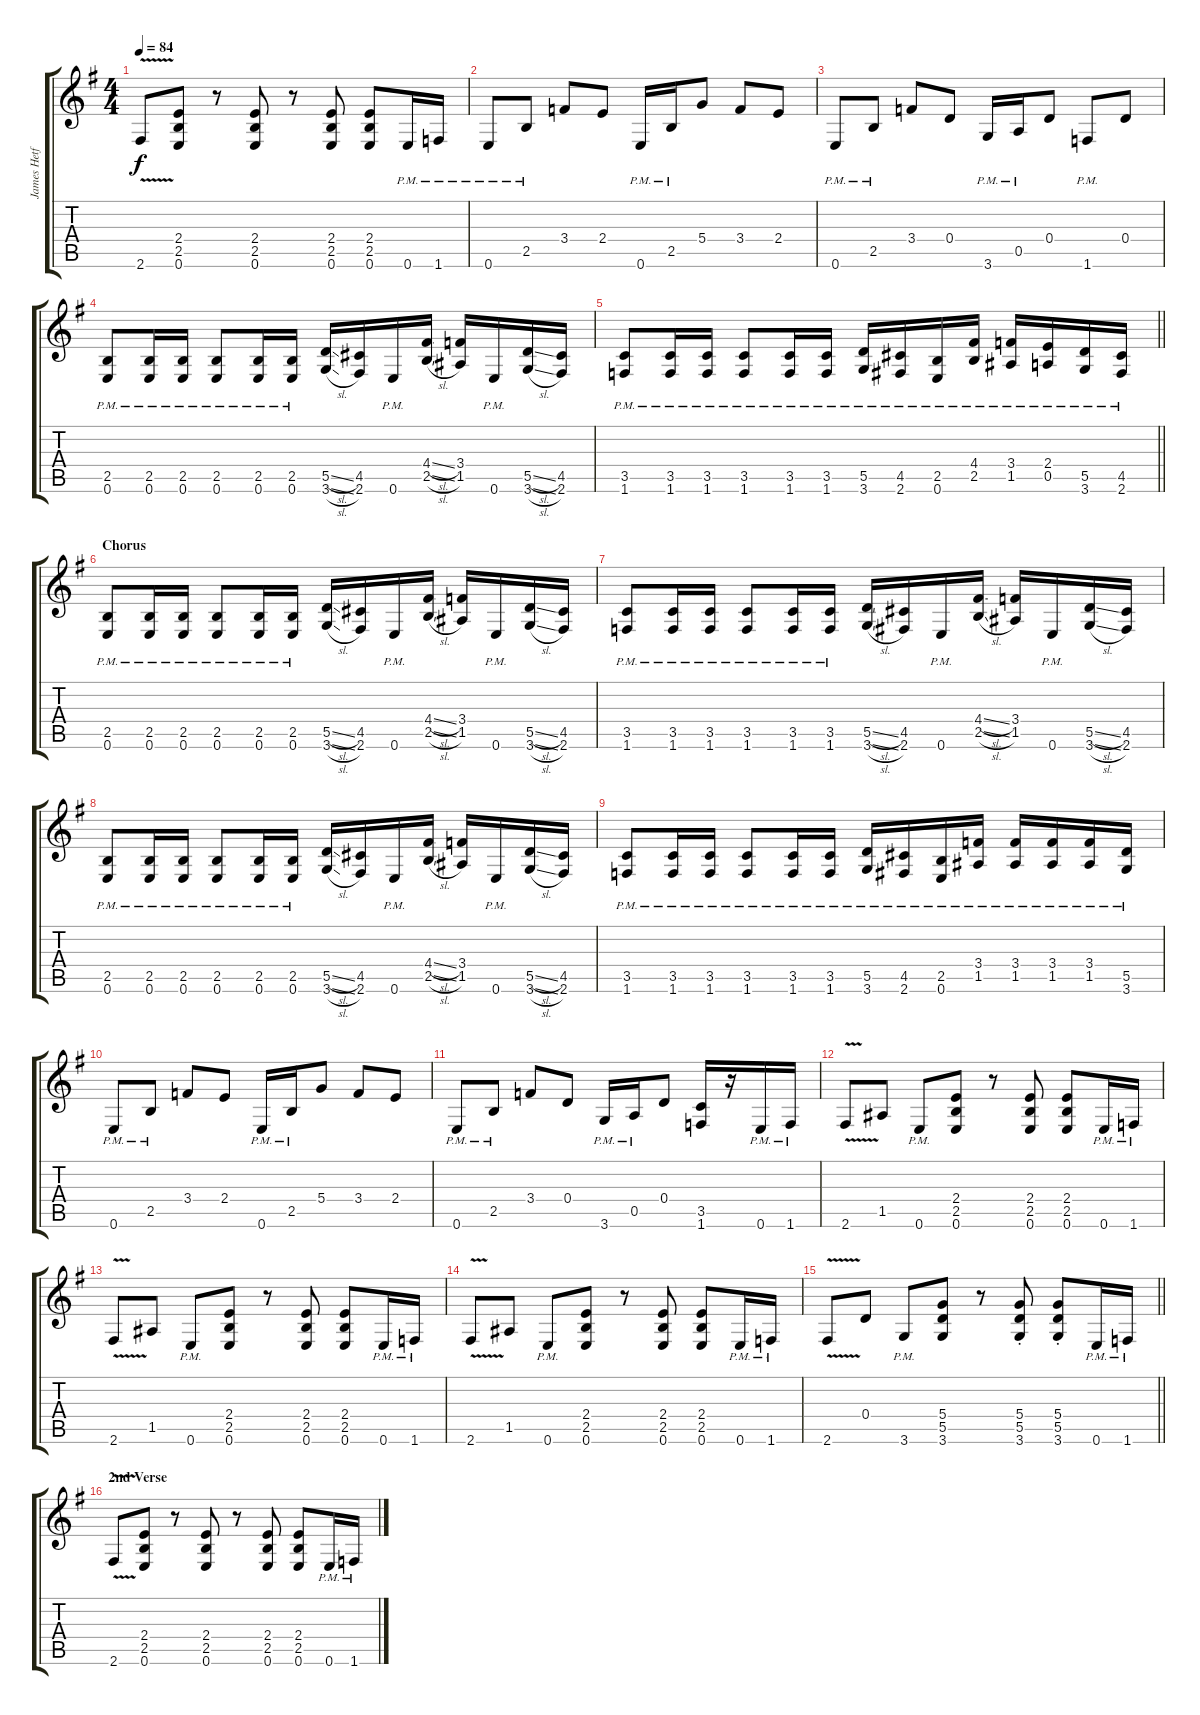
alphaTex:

\track ("James Hetfield" "James Hetf") {instrument distortionguitar}
\staff {score tabs}
\tuning (E4 B3 G3 D3 A2 E2) {hide}
\ts (4 4)
\tempo 84
\clef g2
\ks eminor
2.6{v}.8{dy f} (2.4 2.5 0.6).8 r.8 (2.4 2.5 0.6).8 r.8 (2.4 2.5 0.6).8 (2.4 2.5 0.6).8 0.6{pm}.16 1.6{pm}.16 |
0.6{pm}.8 2.5{pm}.8 3.4.8 2.4.8 0.6{pm}.16 2.5{pm}.16 5.4.8 3.4.8 2.4.8 |
0.6{pm}.8 2.5{pm}.8 3.4.8 0.4.8 3.6{pm}.16 0.5{pm}.16 0.4.8 1.6{pm}.8 0.4.8 |
(2.5{pm} 0.6{pm}).8 (2.5{pm} 0.6{pm}).16 (2.5{pm} 0.6{pm}).16 (2.5{pm} 0.6{pm}).8 (2.5{pm} 0.6{pm}).16 (2.5{pm} 0.6{pm}).16 (5.5{sl} 3.6{sl}).16 (4.5 2.6).16 0.6{pm}.16 (4.4{sl} 2.5{sl}).16 (3.4 1.5).16 0.6{pm}.16 (5.5{sl} 3.6{sl}).16 (4.5 2.6).16 |
\barLineRight lightlight
(3.5{pm} 1.6{pm}).8 (3.5{pm} 1.6{pm}).16 (3.5{pm} 1.6{pm}).16 (3.5{pm} 1.6{pm}).8 (3.5{pm} 1.6{pm}).16 (3.5{pm} 1.6{pm}).16 (5.5{pm} 3.6{pm}).16 (4.5{pm} 2.6{pm}).16 (2.5{pm} 0.6{pm}).16 (4.4{pm} 2.5{pm}).16 (3.4{pm} 1.5{pm}).16 (2.4{pm} 0.5{pm}).16 (5.5{pm} 3.6{pm}).16 (4.5{pm} 2.6{pm}).16 |
\section ("" "Chorus")
(2.5{pm} 0.6{pm}).8 (2.5{pm} 0.6{pm}).16 (2.5{pm} 0.6{pm}).16 (2.5{pm} 0.6{pm}).8 (2.5{pm} 0.6{pm}).16 (2.5{pm} 0.6{pm}).16 (5.5{sl} 3.6{sl}).16 (4.5 2.6).16 0.6{pm}.16 (4.4{sl} 2.5{sl}).16 (3.4 1.5).16 0.6{pm}.16 (5.5{sl} 3.6{sl}).16 (4.5 2.6).16 |
(3.5{pm} 1.6{pm}).8 (3.5{pm} 1.6{pm}).16 (3.5{pm} 1.6{pm}).16 (3.5{pm} 1.6{pm}).8 (3.5{pm} 1.6{pm}).16 (3.5{pm} 1.6{pm}).16 (5.5{sl} 3.6{sl}).16 (4.5 2.6).16 0.6{pm}.16 (4.4{sl} 2.5{sl}).16 (3.4 1.5).16 0.6{pm}.16 (5.5{sl} 3.6{sl}).16 (4.5 2.6).16 |
(2.5{pm} 0.6{pm}).8 (2.5{pm} 0.6{pm}).16 (2.5{pm} 0.6{pm}).16 (2.5{pm} 0.6{pm}).8 (2.5{pm} 0.6{pm}).16 (2.5{pm} 0.6{pm}).16 (5.5{sl} 3.6{sl}).16 (4.5 2.6).16 0.6{pm}.16 (4.4{sl} 2.5{sl}).16 (3.4 1.5).16 0.6{pm}.16 (5.5{sl} 3.6{sl}).16 (4.5 2.6).16 |
(3.5{pm} 1.6{pm}).8 (3.5{pm} 1.6{pm}).16 (3.5{pm} 1.6{pm}).16 (3.5{pm} 1.6{pm}).8 (3.5{pm} 1.6{pm}).16 (3.5{pm} 1.6{pm}).16 (5.5{pm} 3.6{pm}).16 (4.5{pm} 2.6{pm}).16 (2.5{pm} 0.6{pm}).16 (3.4{pm} 1.5{pm}).16 (3.4{pm} 1.5{pm}).16 (3.4{pm} 1.5{pm}).16 (3.4{pm} 1.5{pm}).16 (5.5{pm} 3.6{pm}).16 |
0.6{pm}.8 2.5{pm}.8 3.4.8 2.4.8 0.6{pm}.16 2.5{pm}.16 5.4.8 3.4.8 2.4.8 |
0.6{pm}.8 2.5{pm}.8 3.4.8 0.4.8 3.6{pm}.16 0.5{pm}.16 0.4.8 (3.5 1.6).16 r.16 0.6{pm}.16 1.6{pm}.16 |
2.6{v}.8 1.5.8 0.6{pm}.8 (2.4 2.5 0.6).8 r.8 (2.4 2.5 0.6).8 (2.4 2.5 0.6).8 0.6{pm}.16 1.6{pm}.16 |
2.6{v}.8 1.5.8 0.6{pm}.8 (2.4 2.5 0.6).8 r.8 (2.4 2.5 0.6).8 (2.4 2.5 0.6).8 0.6{pm}.16 1.6{pm}.16 |
2.6{v}.8 1.5.8 0.6{pm}.8 (2.4 2.5 0.6).8 r.8 (2.4 2.5 0.6).8 (2.4 2.5 0.6).8 0.6{pm}.16 1.6{pm}.16 |
\barLineRight lightlight
2.6{v}.8 0.4.8 3.6{pm}.8 (5.4 5.5 3.6).8 r.8 (5.4{st} 5.5{st} 3.6{st}).8 (5.4{st} 5.5{st} 3.6{st}).8 0.6{pm}.16 1.6{pm}.16 |
\section ("" "2nd Verse")
2.6{v}.8 (2.4 2.5 0.6).8 r.8 (2.4 2.5 0.6).8 r.8 (2.4 2.5 0.6).8 (2.4 2.5 0.6).8 0.6{pm}.16 1.6{pm}.16
